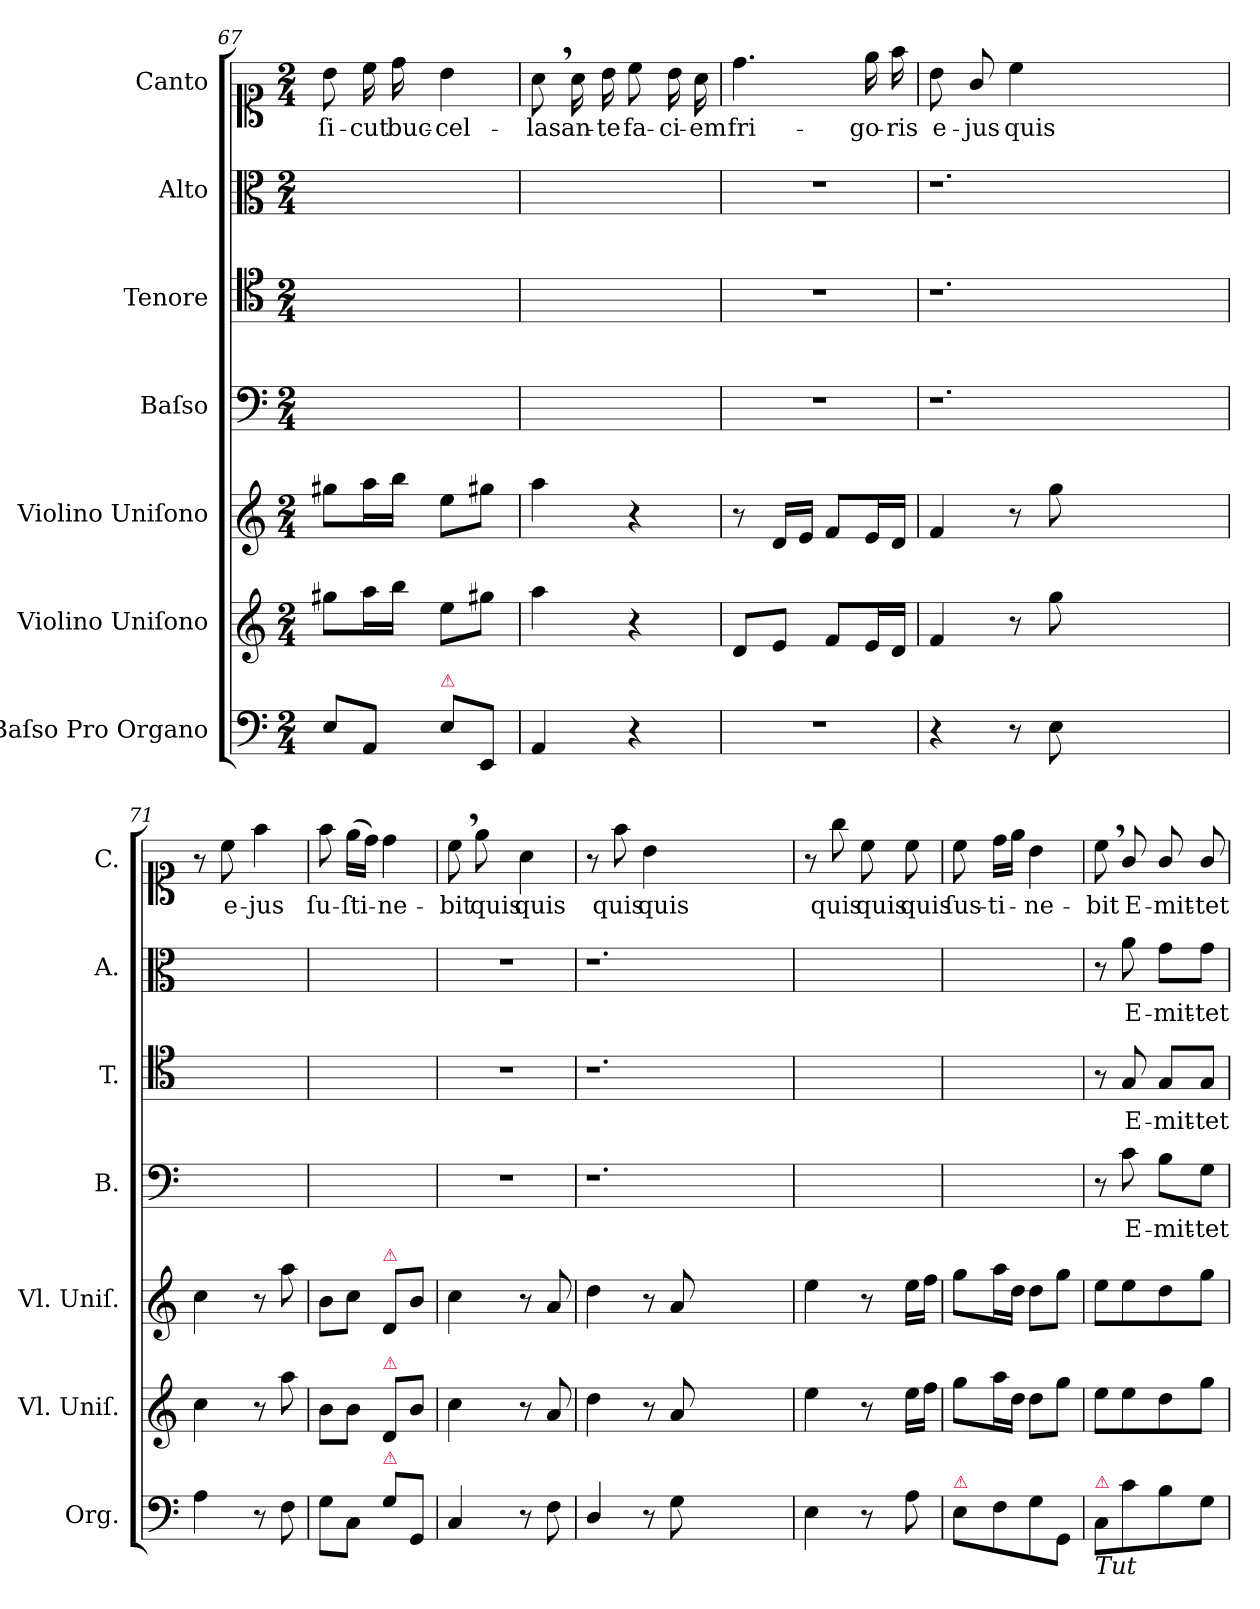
**kern	**kern	**kern	**kern	**text	**kern	**text	**kern	**text	**kern	**text
*part7	*part6	*part5	*part4	*part4	*part3	*part3	*part2	*part2	*part1	*part1
*staff7	*staff6	*staff5	*staff4	*staff4	*staff3	*staff3	*staff2	*staff2	*staff1	*staff1
*I"Baſso Pro Organo	*I"Violino Uniſono	*I"Violino Uniſono	*I"Baſso	*	*I"Tenore	*	*I"Alto	*	*I"Canto	*
*I'Org.	*I'Vl. Uniſ.	*I'Vl. Uniſ.	*I'B.	*	*I'T.	*	*I'A.	*	*I'C.	*
*clefF4	*clefG2	*clefG2	*clefF4	*	*clefC4	*	*clefC3	*	*clefC1	*
*k[]	*k[]	*k[]	*k[]	*	*k[]	*	*k[]	*	*k[]	*
*M2/4	*M2/4	*M2/4	*M2/4	*	*M2/4	*	*M2/4	*	*M2/4	*
=67	=67	=67	=67	=67	=67	=67	=67	=67	=67	=67
8E/L	8gg#X\L	8gg#X\L	2ryy	.	2ryy	.	2ryy	.	8b\	ſi-
8AA/J	16aa\L	16aa\L	.	.	.	.	.	.	16cc\	-cut
.	16bb\JJ	16bb\JJ	.	.	.	.	.	.	16dd\	buc-
!LO:TX:a:color=crimson:t=⚠	!	!	!	!	!	!	!	!	!	!
8E\L	8ee\L	8ee\L	.	.	.	.	.	.	4b\	-cel-
8EE/J	8gg#X\J	8gg#X\J	.	.	.	.	.	.	.	.
=68	=68	=68	=68	=68	=68	=68	=68	=68	=68	=68
4AA/	4aa\	4aa\	2ryy	.	2ryy	.	2ryy	.	8a,\	-las
.	.	.	.	.	.	.	.	.	16a\	an-
.	.	.	.	.	.	.	.	.	16b\	-te
4r	4r	4r	.	.	.	.	.	.	8cc\	fa-
.	.	.	.	.	.	.	.	.	16b\	-ci-
.	.	.	.	.	.	.	.	.	16a\	-em
=69	=69	=69	=69	=69	=69	=69	=69	=69	=69	=69
2r	8d/L	8r	2r	.	2r	.	2r	.	4.dd\	fri-
.	8e/J	16d/LL	.	.	.	.	.	.	.	.
.	.	16e/JJ	.	.	.	.	.	.	.	.
.	8f/L	8f/L	.	.	.	.	.	.	.	.
.	16e/L	16e/L	.	.	.	.	.	.	16ee\	-go-
.	16d/JJ	16d/JJ	.	.	.	.	.	.	16ff\	-ris
=70	=70	=70	=70	=70	=70	=70	=70	=70	=70	=70
4r	4f/	4f/	1.r	.	1.r	.	1.r	.	8b\	e-
.	.	.	.	.	.	.	.	.	8g/	-jus
8r	8r	8r	.	.	.	.	.	.	4cc\	quis
8E\	8gg\	8gg\	.	.	.	.	.	.	.	.
1ryy	1ryy	1ryy	.	.	.	.	.	.	1ryy	.
=71	=71	=71	=71	=71	=71	=71	=71	=71	=71	=71
4A\	4cc\	4cc\	2ryy	.	2ryy	.	2ryy	.	8r	.
!	!	!	!	!	!	!	!	!	!	!LO:LY:i
.	.	.	.	.	.	.	.	.	8cc\	e-
!	!	!	!	!	!	!	!	!	!	!LO:LY:i
8r	8r	8r	.	.	.	.	.	.	4ff\	-jus
8F\	8aa\	8aa\	.	.	.	.	.	.	.	.
=72	=72	=72	=72	=72	=72	=72	=72	=72	=72	=72
8G\L	8b\L	8b\L	2ryy	.	2ryy	.	2ryy	.	8ff\	ſu-
8C\J	8b\J	8cc\J	.	.	.	.	.	.	(>16ee\LL	-ſti-
.	.	.	.	.	.	.	.	.	16dd\JJ)	.
!	!	!LO:TX:a:color=crimson:t=⚠	!	!	!	!	!	!	!	!
!	!LO:TX:a:color=crimson:t=⚠	!	!	!	!	!	!	!	!	!
!LO:TX:a:color=crimson:t=⚠	!	!	!	!	!	!	!	!	!	!
8G\L	8d/L	8d/L	.	.	.	.	.	.	4dd\	-ne-
8GG/J	8b\J	8b\J	.	.	.	.	.	.	.	.
=73	=73	=73	=73	=73	=73	=73	=73	=73	=73	=73
4C/	4cc\	4cc\	2r	.	2r	.	2r	.	8cc,\	-bit
.	.	.	.	.	.	.	.	.	8ee\	quis
!	!	!	!	!	!	!	!	!	!	!LO:LY:i
8r	8r	8r	.	.	.	.	.	.	4a\	quis
8F\	8a/	8a/	.	.	.	.	.	.	.	.
=74	=74	=74	=74	=74	=74	=74	=74	=74	=74	=74
4D/	4dd\	4dd\	1.r	.	1.r	.	1.r	.	8r	.
!	!	!	!	!	!	!	!	!	!	!LO:LY:i
.	.	.	.	.	.	.	.	.	8ff\	quis
8r	8r	8r	.	.	.	.	.	.	4b\	quis
8G\	8a/	8a/	.	.	.	.	.	.	.	.
1ryy	1ryy	1ryy	.	.	.	.	.	.	1ryy	.
=75	=75	=75	=75	=75	=75	=75	=75	=75	=75	=75
4E\	4ee\	4ee\	2ryy	.	2ryy	.	2ryy	.	8r	.
!	!	!	!	!	!	!	!	!	!	!LO:LY:i
.	.	.	.	.	.	.	.	.	8gg\	quis
!	!	!	!	!	!	!	!	!	!	!LO:LY:i
8r	8r	8r	.	.	.	.	.	.	8cc\	quis
8A\	16ee\LL	16ee\LL	.	.	.	.	.	.	8cc\	quis
.	16ff\JJ	16ff\JJ	.	.	.	.	.	.	.	.
=76	=76	=76	=76	=76	=76	=76	=76	=76	=76	=76
!LO:TX:a:color=crimson:t=⚠	!	!	!	!	!	!	!	!	!	!
8E\L	8gg\L	8gg\L	2ryy	.	2ryy	.	2ryy	.	8cc\	ſus-
8F\	16aa\L	16aa\L	.	.	.	.	.	.	16dd\LL	-ti-
.	16dd\JJ	16dd\JJ	.	.	.	.	.	.	16ee\JJ	.
8G\	8dd\L	8dd\L	.	.	.	.	.	.	4b\	-ne-
8GG/J	8gg\J	8gg\J	.	.	.	.	.	.	.	.
=77	=77	=77	=77	=77	=77	=77	=77	=77	=77	=77
!LO:TX:a:color=crimson:t=⚠	!	!	!	!	!	!	!	!	!	!
!LO:TX:b:i:t=Tut	!	!	!	!	!	!	!	!	!	!
8C/L	8ee\L	8ee\L	8r	.	8r	.	8r	.	8cc,\	-bit
8c\	8ee\	8ee\	8c\	E-	8G/	E-	8a\	E-	8g/	E-
8B\	8dd\	8dd\	8B\L	-mit-	8G/L	-mit-	8g\L	-mit-	8g/	-mit-
8G\J	8gg\J	8gg\J	8G\J	-tet	8G/J	-tet	8g\J	-tet	8g/	-tet
=	=	=	=	=	=	=	=	=	=	=
*-	*-	*-	*-	*-	*-	*-	*-	*-	*-	*-
